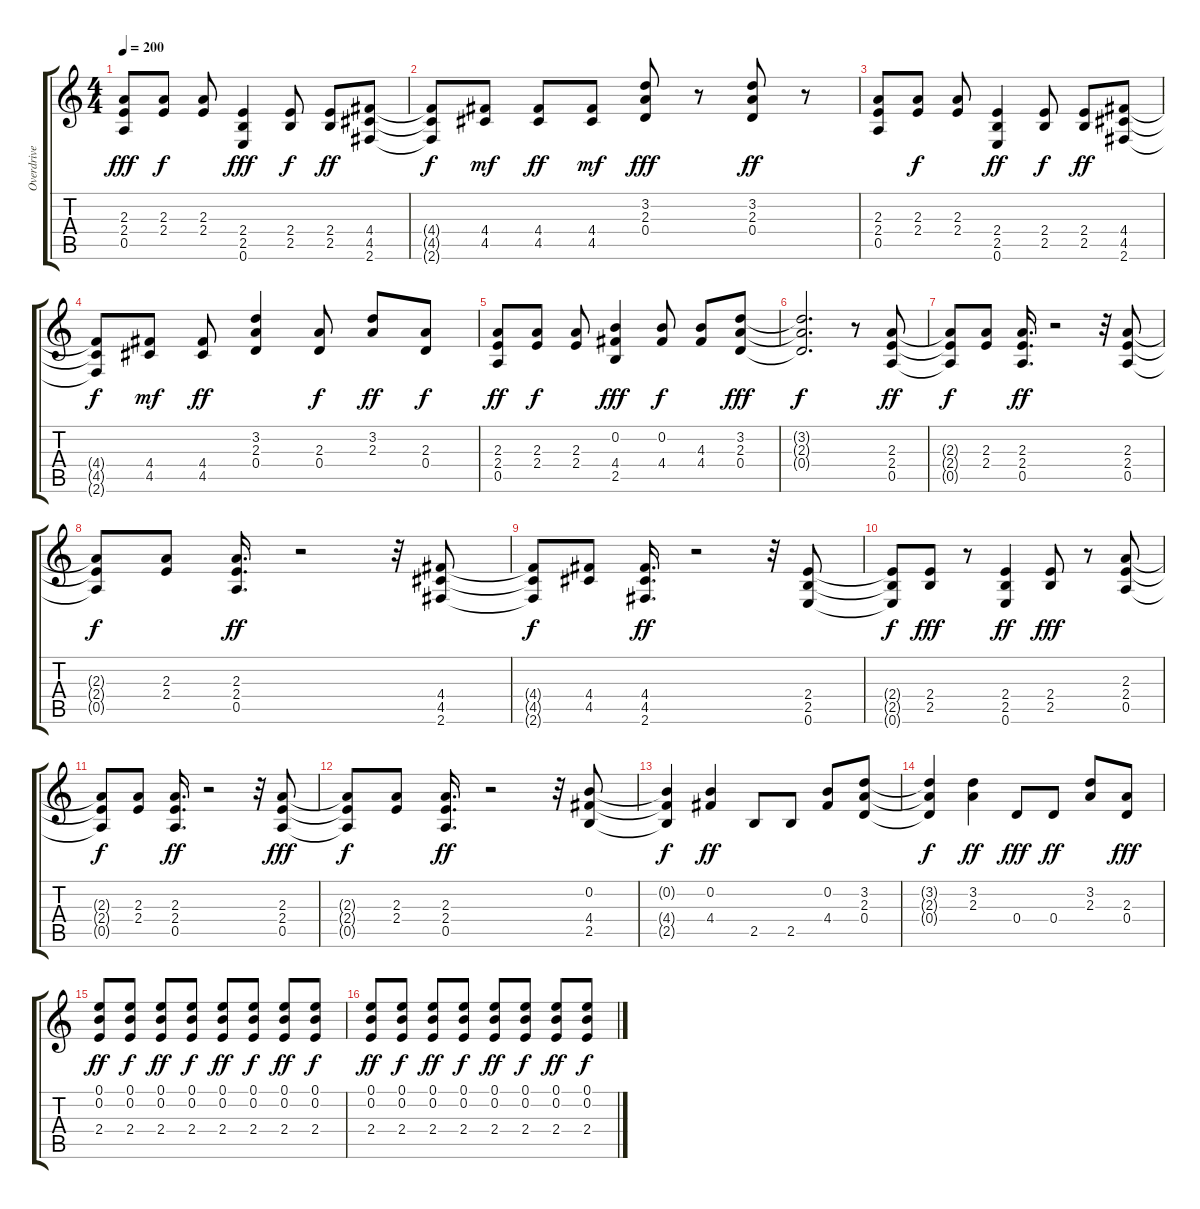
\track ("Overdrive Effect1(Ka)" "Overdrive ") {instrument overdrivenguitar}
\staff {score tabs}
\tuning (E4 B3 G3 D3 A2 E2) {hide}
\ts (4 4)
\tempo 200
\clef g2
\ks c
(2.3 2.4 0.5).8{dy fff} (2.3 2.4).8{dy f} (2.3 2.4).8 (2.4 2.5 0.6).4{dy fff} (2.4 2.5).8{dy f} (2.4 2.5).8{dy ff} (4.4 4.5 2.6).8 |
(4.4{t} 4.5{t} 2.6{t}).8{dy f} (4.4 4.5).8{dy mf} (4.4 4.5).8{dy ff} (4.4 4.5).8{dy mf} (3.2 2.3 0.4).8{dy fff} r.8 (3.2 2.3 0.4).8{dy ff} r.8 |
(2.3 2.4 0.5).8 (2.3 2.4).8{dy f} (2.3 2.4).8 (2.4 2.5 0.6).4{dy ff} (2.4 2.5).8{dy f} (2.4 2.5).8{dy ff} (4.4 4.5 2.6).8 |
(4.4{t} 4.5{t} 2.6{t}).8{dy f} (4.4 4.5).8{dy mf} (4.4 4.5).8{dy ff} (3.2 2.3 0.4).4 (2.3 0.4).8{dy f} (3.2 2.3).8{dy ff} (2.3 0.4).8{dy f} |
(2.3 2.4 0.5).8{dy ff} (2.3 2.4).8{dy f} (2.3 2.4).8 (0.2 4.4 2.5).4{dy fff} (0.2 4.4).8{dy f} (4.3 4.4).8 (3.2 2.3 0.4).8{dy fff} |
(3.2{t} 2.3{t} 0.4{t}).2{d dy f} r.8 (2.3 2.4 0.5).8{dy ff} |
(2.3{t} 2.4{t} 0.5{t}).8{dy f} (2.3 2.4).8 (2.3 2.4 0.5).16{d dy ff} r.2 r.32 (2.3 2.4 0.5).8 |
(2.3{t} 2.4{t} 0.5{t}).8{dy f} (2.3 2.4).8 (2.3 2.4 0.5).16{d dy ff} r.2 r.32 (4.4 4.5 2.6).8 |
(4.4{t} 4.5{t} 2.6{t}).8{dy f} (4.4 4.5).8 (4.4 4.5 2.6).16{d dy ff} r.2 r.32 (2.4 2.5 0.6).8 |
(2.4{t} 2.5{t} 0.6{t}).8{dy f} (2.4 2.5).8{dy fff} r.8 (2.4 2.5 0.6).4{dy ff} (2.4 2.5).8{dy fff} r.8 (2.3 2.4 0.5).8 |
(2.3{t} 2.4{t} 0.5{t}).8{dy f} (2.3 2.4).8 (2.3 2.4 0.5).16{d dy ff} r.2 r.32 (2.3 2.4 0.5).8{dy fff} |
(2.3{t} 2.4{t} 0.5{t}).8{dy f} (2.3 2.4).8 (2.3 2.4 0.5).16{d dy ff} r.2 r.32 (0.2 4.4 2.5).8 |
(0.2{t} 4.4{t} 2.5{t}).4{dy f} (0.2 4.4).4{dy ff} 2.5.8 2.5.8 (0.2 4.4).8 (3.2 2.3 0.4).8 |
(3.2{t} 2.3{t} 0.4{t}).4{dy f} (3.2 2.3).4{dy ff} 0.4.8{dy fff} 0.4.8{dy ff} (3.2 2.3).8 (2.3 0.4).8{dy fff} |
(0.1 0.2 2.4).8{dy ff} (0.1 0.2 2.4).8{dy f} (0.1 0.2 2.4).8{dy ff} (0.1 0.2 2.4).8{dy f} (0.1 0.2 2.4).8{dy ff} (0.1 0.2 2.4).8{dy f} (0.1 0.2 2.4).8{dy ff} (0.1 0.2 2.4).8{dy f} |
(0.1 0.2 2.4).8{dy ff} (0.1 0.2 2.4).8{dy f} (0.1 0.2 2.4).8{dy ff} (0.1 0.2 2.4).8{dy f} (0.1 0.2 2.4).8{dy ff} (0.1 0.2 2.4).8{dy f} (0.1 0.2 2.4).8{dy ff} (0.1 0.2 2.4).8{dy f}
